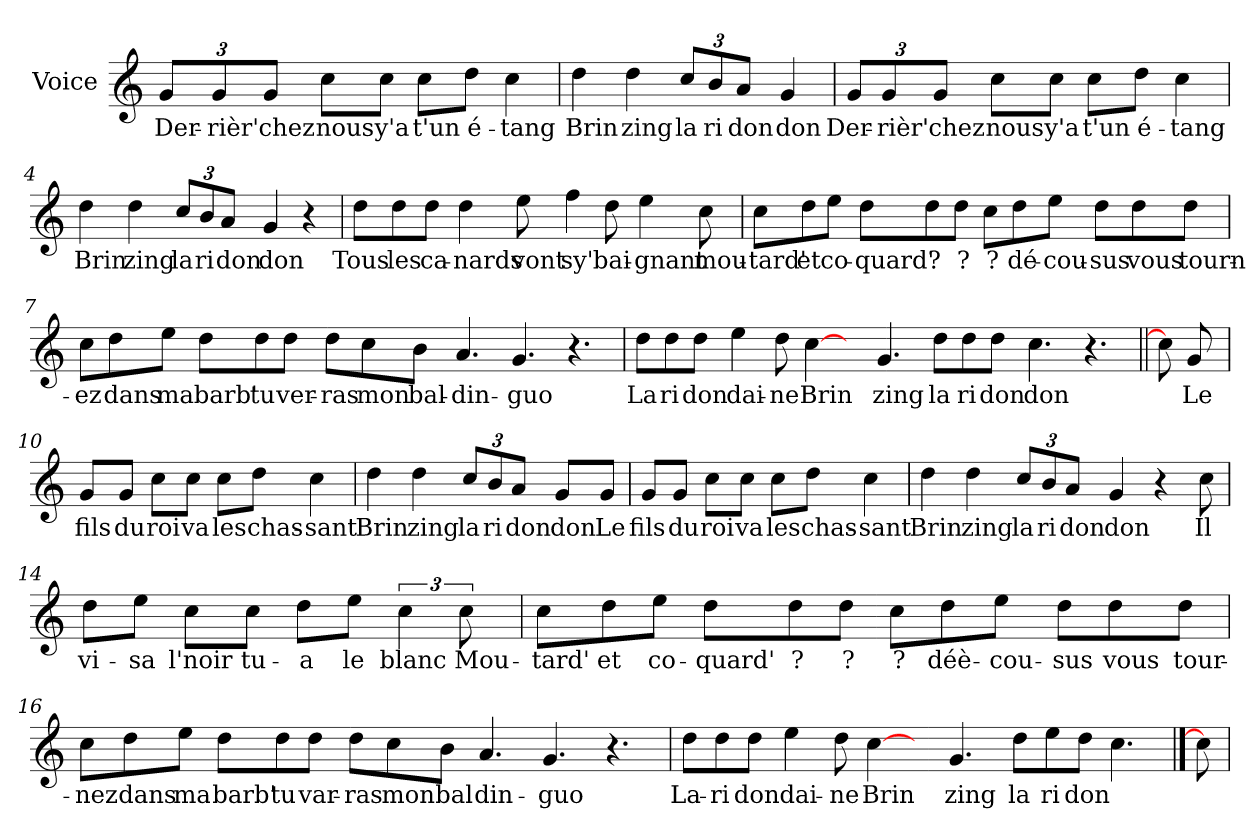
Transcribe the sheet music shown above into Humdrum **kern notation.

**kern	**text
*part1	*part1
*staff1	*staff1
*I"Voice	*
*I'V	*
*clefG2	*
*k[]	*
*C:	*
=1	=1
12g/L	Der-
12g/	-rièr'
12g/J	chez
8cc\L	nous
8cc\J	y'a
8cc\L	t'un
8dd\J	é-
4cc\	-tang
=2	=2
4dd\	Brin
4dd\	zing
12cc/L	la
12b/	ri
12a/J	don
4g/	don
=3	=3
12g/L	Der-
12g/	-rièr'
12g/J	chez
8cc\L	nous
8cc\J	y'a
8cc\L	t'un
8dd\J	é-
4cc\	-tang
!!LO:LB:g=z
=4	=4
4dd\	Brin
4dd\	zing
12cc/L	la
12b/	ri
12a/J	don
4g/	don
4r	.
=5	=5
*MM173	*
*^	*
8dd\L	3ryy	Tous
8dd\	.	les
8dd\J	.	ca-
.	24ryy	.
4dd\	96ryy	-nards
*MM183	*	*
.	3%2ryy	.
8ee\	.	vont
4ff\	.	sy'
8dd\	.	bai-
.	3ryy	.
4ee\	.	-gnant
8cc\	.	mou-
.	12ryy	.
.	48.ryy	.
*v	*v	*
!!LO:LB:g=z
=6	=6
8cc\L	-tard'
8dd\	et
8ee\J	co-
8dd\L	-quard'
8dd\	?
8dd\J	?
8cc\L	?
8dd\	dé-
8ee\J	-cou-
8dd\L	-sus
8dd\	vous
8dd\J	tourn-
=7	=7
8cc\L	-ez
8dd\	dans
8ee\J	ma
8dd\L	barb'
8dd\	tu
8dd\J	ver-
8dd\L	-ras
8cc\	mon
8b\J	bal-
4.a/	-din-
4.g/	-guo
4.r	.
!!LO:LB:g=z
=8	=8
8dd\L	La
8dd\	ri
8dd\J	don
4ee\	dai-
8dd\	-ne
[4cc\	Brin
8ryy	.
4.g/	zing
8dd\L	la
8dd\	ri
8dd\J	don
4.cc\	don
4.r	.
!!LO:LB:g=z
=9||	=9||
!LO:TX:t=Variante	!
*^	*
8cc\]	6ryy	.
8g/	.	Le
.	96ryy	.
*MM115	*	*
.	24..ryy	.
*v	*v	*
=10	=10
8g/L	fils
8g/J	du
8cc\L	roi
8cc\J	va
8cc\L	les
8dd\J	chas-
4cc\	-sant
=11	=11
4dd\	Brin
4dd\	zing
12cc/L	la
12b/	ri
12a/J	don
8g/L	don
8g/J	Le
!!LO:LB:g=z
=12	=12
8g/L	fils
8g/J	du
8cc\L	roi
8cc\J	va
8cc\L	les
8dd\J	chas-
4cc\	-sant
=13	=13
4dd\	Brin
4dd\	zing
12cc/L	la
12b/	ri
12a/J	don
4g/	don
4r	.
8cc\	Il
!!LO:LB:g=z
=14	=14
8dd\L	vi-
8ee\J	-sa
8cc\L	l'noir
8cc\J	tu-
8dd\L	-a
8ee\J	le
6cc\	blanc
12cc\	Mou-
=15	=15
*MM173	*
8cc\L	-tard'
8dd\	et
8ee\J	co-
8dd\L	-quard'
8dd\	?
8dd\J	?
8cc\L	?
8dd\	déè-
8ee\J	-cou-
8dd\L	-sus
8dd\	vous
8dd\J	tour-
!!LO:LB:g=z
=16	=16
8cc\L	-nez
8dd\	dans
8ee\J	ma
8dd\L	barb'
8dd\	tu
8dd\J	var-
8dd\L	-ras
8cc\	mon
8b\J	bal
4.a/	din-
4.g/	-guo
4.r	.
=17	=17
8dd\L	La-
8dd\	-ri
8dd\J	don
4ee\	dai-
8dd\	-ne
[4cc\	Brin
8ryy	.
4.g/	zing
8dd\L	la
8ee\	ri
8dd\J	don
4.cc\	.
==18	==18
8cc\]	.
=	=
*-	*-
